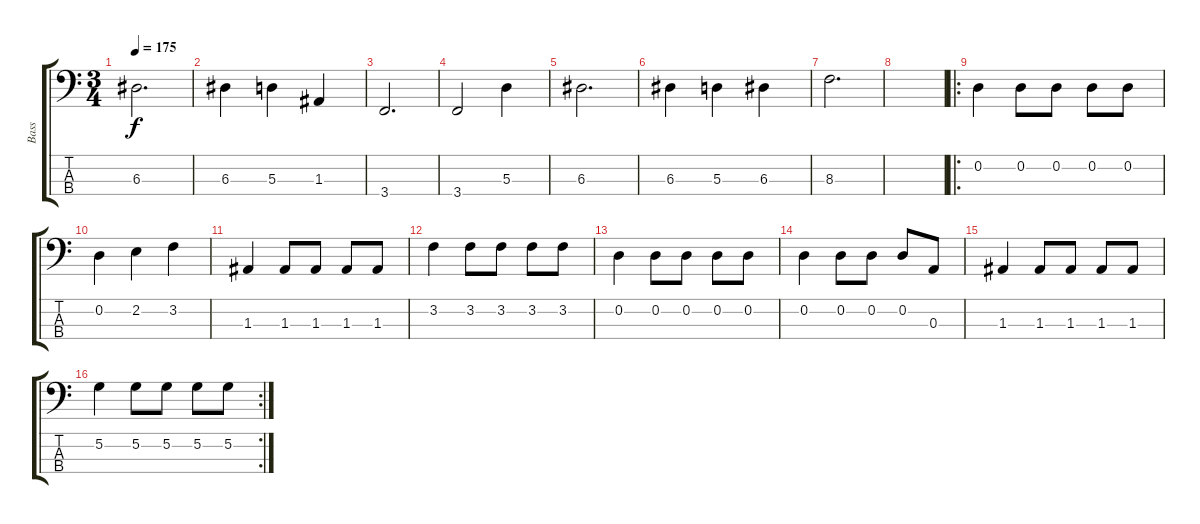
\track ("Bass" "Bass") {instrument electricbassfinger}
\staff {score tabs}
\tuning (G2 D2 A1 D1) {hide}
\ts (3 4)
\tempo 175
\clef f4
\ks c
6.3.2{d dy f} |
6.3.4 5.3.4 1.3.4 |
3.4.2{d} |
3.4.2 5.3.4 |
6.3.2{d} |
6.3.4 5.3.4 6.3.4 |
8.3.2{d} |
|
\ro
0.2.4 0.2.8 0.2.8 0.2.8 0.2.8 |
0.2.4 2.2.4 3.2.4 |
1.3.4 1.3.8 1.3.8 1.3.8 1.3.8 |
3.2.4 3.2.8 3.2.8 3.2.8 3.2.8 |
0.2.4 0.2.8 0.2.8 0.2.8 0.2.8 |
0.2.4 0.2.8 0.2.8 0.2.8 0.3.8 |
1.3.4 1.3.8 1.3.8 1.3.8 1.3.8 |
\rc 2
5.2.4 5.2.8 5.2.8 5.2.8 5.2.8
